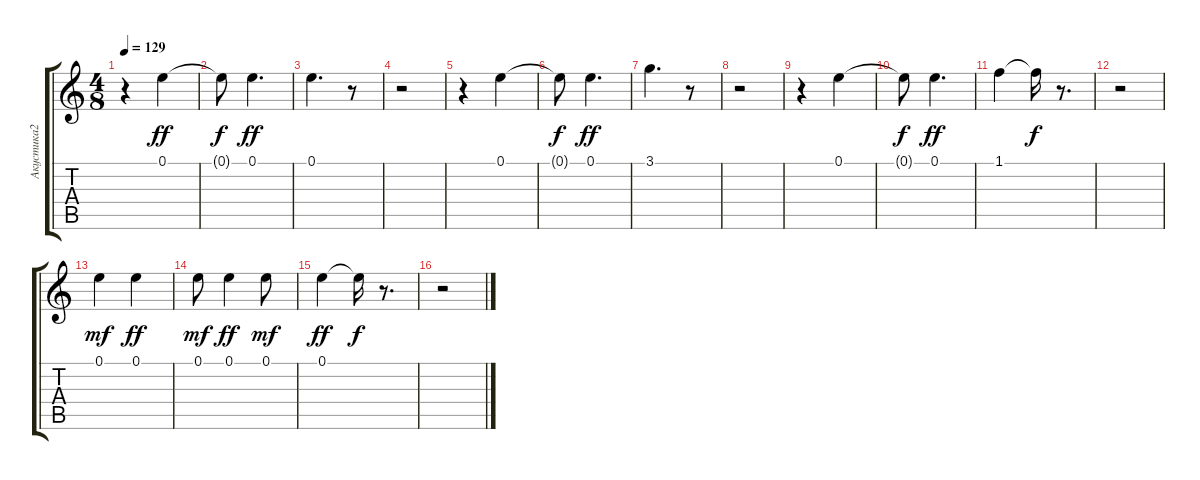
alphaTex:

\track ("Акустика2" "Акустика2") {instrument acousticguitarsteel}
\staff {score tabs}
\tuning (E4 B3 G3 D3 A2 E2) {hide}
\ts (4 8)
\tempo 129
\clef g2
\ks c
r.4{dy f} 0.1.4{dy ff} |
0.1{t}.8{dy f} 0.1.4{d dy ff} |
0.1.4{d} r.8 |
r.2 |
r.4 0.1.4 |
0.1{t}.8{dy f} 0.1.4{d dy ff} |
3.1.4{d} r.8 |
r.2 |
r.4 0.1.4 |
0.1{t}.8{dy f} 0.1.4{d dy ff} |
1.1.4 1.1{t}.16{dy f} r.8{d} |
r.2 |
0.1.4{dy mf} 0.1.4{dy ff} |
0.1.8{dy mf} 0.1.4{dy ff} 0.1.8{dy mf} |
0.1.4{dy ff} 0.1{t}.16{dy f} r.8{d} |
r.2
